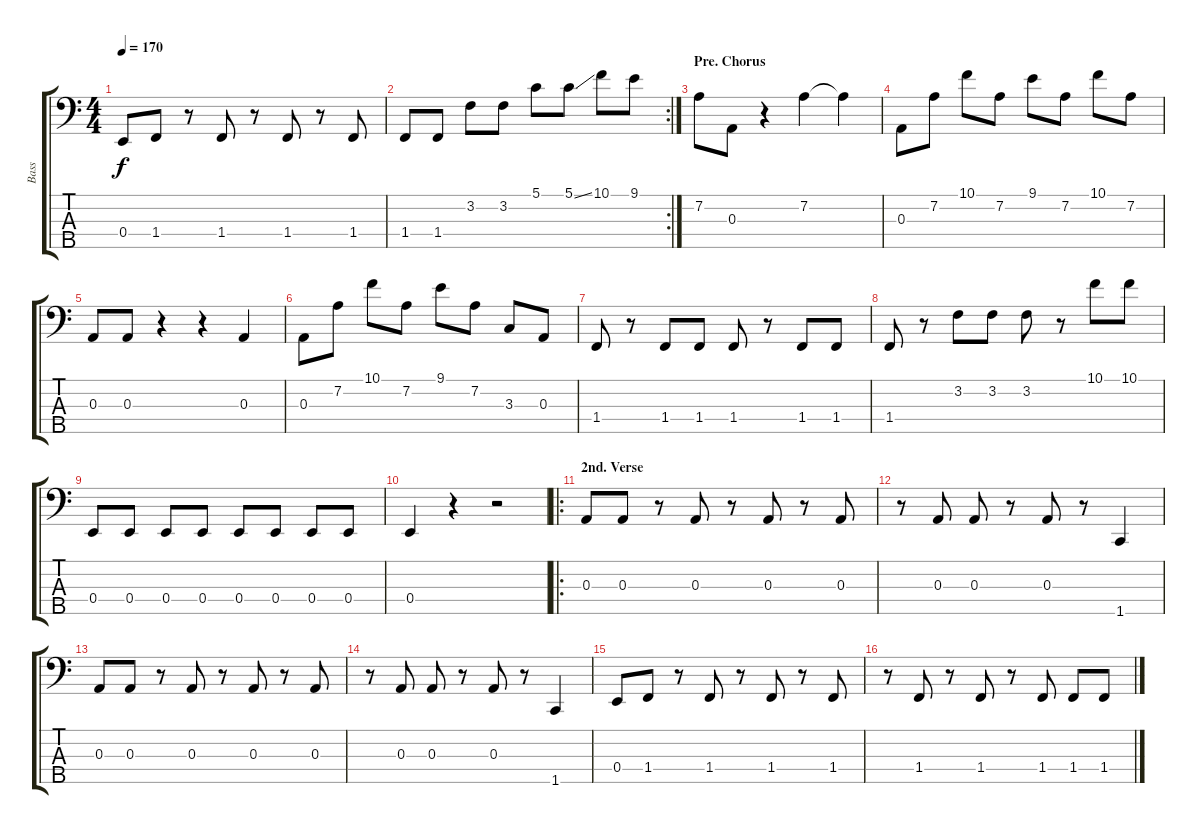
\track ("Bass" "Bass") {instrument electricbassfinger}
\staff {score tabs}
\tuning (G2 D2 A1 E1 B0) {hide}
\ts (4 4)
\tempo 170
\clef f4
\ks c
0.4.8{dy f} 1.4.8 r.8 1.4.8 r.8 1.4.8 r.8 1.4.8 |
\rc 2
1.4.8 1.4.8 3.2.8 3.2.8 5.1.8 5.1{ss}.8 10.1.8 9.1.8 |
\section ("" "Pre. Chorus")
7.2.8 0.3.8 r.4 7.2.4 7.2{t}.4 |
0.3.8 7.2.8 10.1.8 7.2.8 9.1.8 7.2.8 10.1.8 7.2.8 |
0.3.8 0.3.8 r.4 r.4 0.3.4 |
0.3.8 7.2.8 10.1.8 7.2.8 9.1.8 7.2.8 3.3.8 0.3.8 |
1.4.8 r.8 1.4.8 1.4.8 1.4.8 r.8 1.4.8 1.4.8 |
1.4.8 r.8 3.2.8 3.2.8 3.2.8 r.8 10.1.8 10.1.8 |
0.4.8 0.4.8 0.4.8 0.4.8 0.4.8 0.4.8 0.4.8 0.4.8 |
0.4.4 r.4 r.2 |
\ro
\section ("" "2nd. Verse")
0.3.8 0.3.8 r.8 0.3.8 r.8 0.3.8 r.8 0.3.8 |
r.8 0.3.8 0.3.8 r.8 0.3.8 r.8 1.5.4 |
0.3.8 0.3.8 r.8 0.3.8 r.8 0.3.8 r.8 0.3.8 |
r.8 0.3.8 0.3.8 r.8 0.3.8 r.8 1.5.4 |
0.4.8 1.4.8 r.8 1.4.8 r.8 1.4.8 r.8 1.4.8 |
r.8 1.4.8 r.8 1.4.8 r.8 1.4.8 1.4.8 1.4.8
